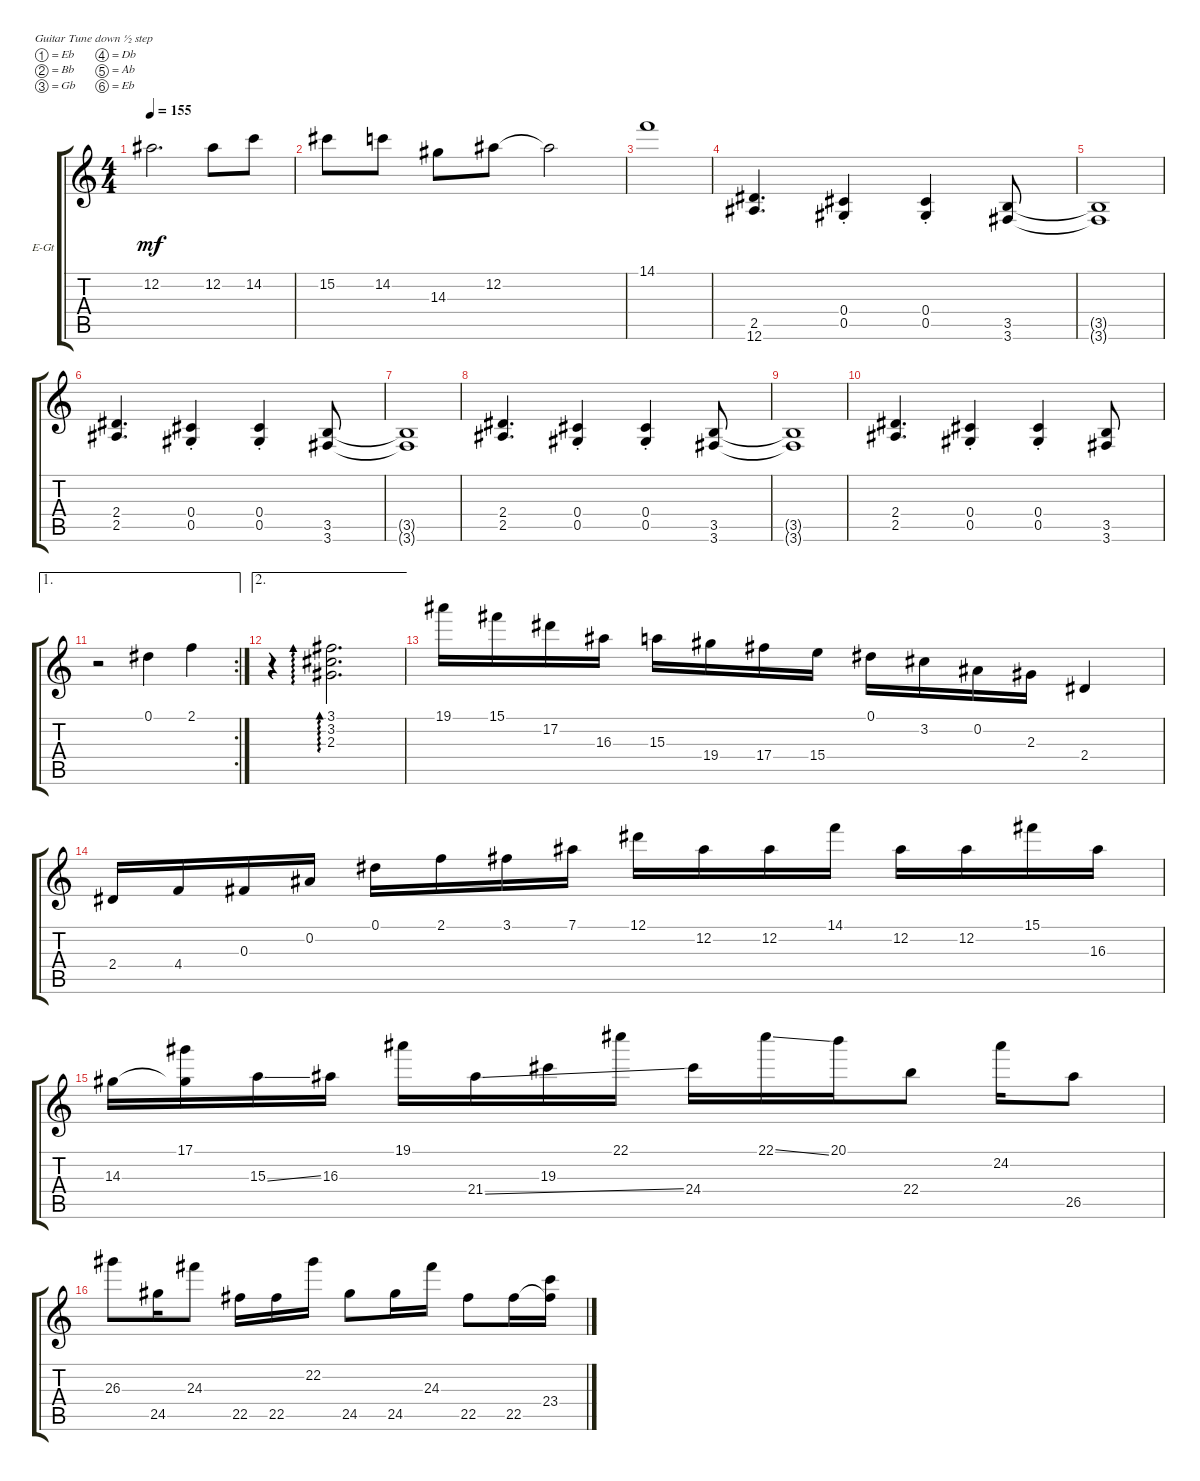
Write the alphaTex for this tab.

\defaultSystemsLayout 4
\bracketExtendMode groupsimilarinstruments
\firstSystemTrackNameOrientation horizontal
\otherSystemsTrackNameOrientation horizontal
\track ("Electric Guitar" "E-Gt") {instrument distortionguitar}
\staff {score tabs}
\tuning (Eb4 Bb3 Gb3 Db3 Ab2 Eb2)
\ts (4 4)
\tempo 155
\clef g2
\scale
0.333333
\ks c
12.2{t}.2{d dy mf} 12.2.8 14.2.8 |
\scale
0.333333 15.2.8 14.2.8 14.3.8 12.2.8 12.2{t}.2 |
\scale
0.333333 14.1.1 |
\scale
0.333333 (12.6 2.5).4{d} (0.4{st} 0.5{st}).4 (0.4{st} 0.5{st}).4 (3.5 3.6).8 |
\scale
0.333333 (3.5{t} 3.6{t}).1 |
\scale
0.333333 (2.4 2.5).4{d} (0.4{st} 0.5{st}).4 (0.4{st} 0.5{st}).4 (3.5 3.6).8 |
\scale
0.333333 (3.5{t} 3.6{t}).1 |
\scale
0.333333 (2.4 2.5).4{d} (0.4{st} 0.5{st}).4 (0.4{st} 0.5{st}).4 (3.5 3.6).8 |
\scale
0.333333 (3.5{t} 3.6{t}).1 |
\scale
0.333333 (2.4 2.5).4{d} (0.4{st} 0.5{st}).4 (0.4{st} 0.5{st}).4 (3.5 3.6).8 |
\ae 1
\rc 2
\scale
0.333333 r.2 0.1.4 2.1.4 |
\ae 2
\scale
0.333333 r.4 (3.1 3.2 2.3).2{d ad 0} |
\scale
0.333333 19.1.16 15.1.16 17.2.16 16.3.16 15.3.16 19.4.16 17.4.16 15.4.16 0.1.16 3.2.16 0.2.16 2.3.16 2.4.4 |
\scale
0.333333 2.4.16 4.4.16 0.3.16 0.2.16 0.1.16 2.1.16 3.1.16 7.1.16 12.1.16 12.2.16 12.2.16 14.1.16 12.2.16 12.2.16 15.1.16 16.3.16 |
\scale
0.333333 14.3.16 (17.1 14.3{t}).16 15.3{ss}.16 16.3.16 19.1.16 21.4{ss}.16 19.3.16 22.1.16 24.4.16 22.1{ss}.16 20.1.16 22.4.8 24.2.16 26.5.8 |
\scale
0.333333 26.3.8 24.5.16 24.3.8 22.5.16 22.5.16 22.2.16 24.5.8 24.5.16 24.3.16 22.5.8 22.5.16 (23.4 22.5{t}).16
